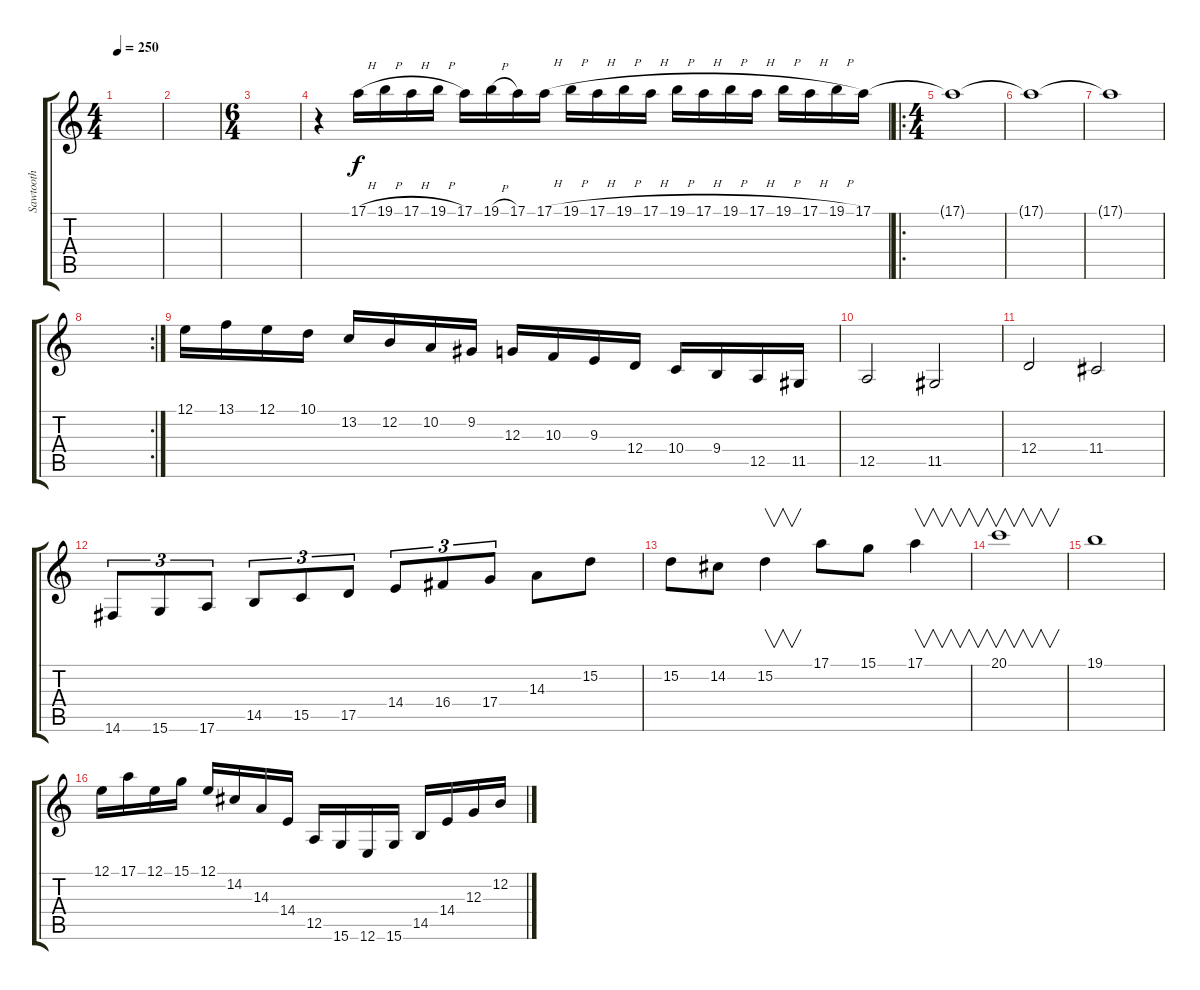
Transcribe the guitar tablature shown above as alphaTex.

\track ("Sawtooth" "Sawtooth") {instrument lead2sawtooth}
\staff {score tabs}
\tuning (E4 B3 G3 D3 A2 E2) {hide}
\ts (4 4)
\tempo 250
\clef g2
\ks c
|
|
\ts (6 4)
|
r.4 17.1{h}.16 19.1{h}.16 17.1{h}.16 19.1{h}.16 17.1.16 19.1{h}.16 17.1.16 17.1{h}.16 19.1{h}.16 17.1{h}.16 19.1{h}.16 17.1{h}.16 19.1{h}.16 17.1{h}.16 19.1{h}.16 17.1{h}.16 19.1{h}.16 17.1{h}.16 19.1{h}.16 17.1.16 |
\ro
\ts (4 4)
17.1{t}.1{dy f} |
17.1{t}.1 |
17.1{t}.1 |
\rc 2
|
12.1.16{volume 12} 13.1.16 12.1.16 10.1.16 13.2.16 12.2.16 10.2.16 9.2.16 12.3.16 10.3.16 9.3.16 12.4.16 10.4.16 9.4.16 12.5.16 11.5.16 |
12.5.2 11.5.2 |
12.4.2 11.4.2 |
14.6.8{tu (3 2)} 15.6.8{tu (3 2)} 17.6.8{tu (3 2)} 14.5.8{tu (3 2)} 15.5.8{tu (3 2)} 17.5.8{tu (3 2)} 14.4.8{tu (3 2)} 16.4.8{tu (3 2)} 17.4.8{tu (3 2)} 14.3.8 15.2.8 |
15.2.8 14.2.8 15.2.4{v} 17.1.8 15.1.8 17.1.4{v} |
20.1.1{v} |
19.1.1 |
12.1.16 17.1.16 12.1.16 15.1.16 12.1.16 14.2.16 14.3.16 14.4.16 12.5.16 15.6.16 12.6.16 15.6.16 14.5.16 14.4.16 12.3.16 12.2.16
